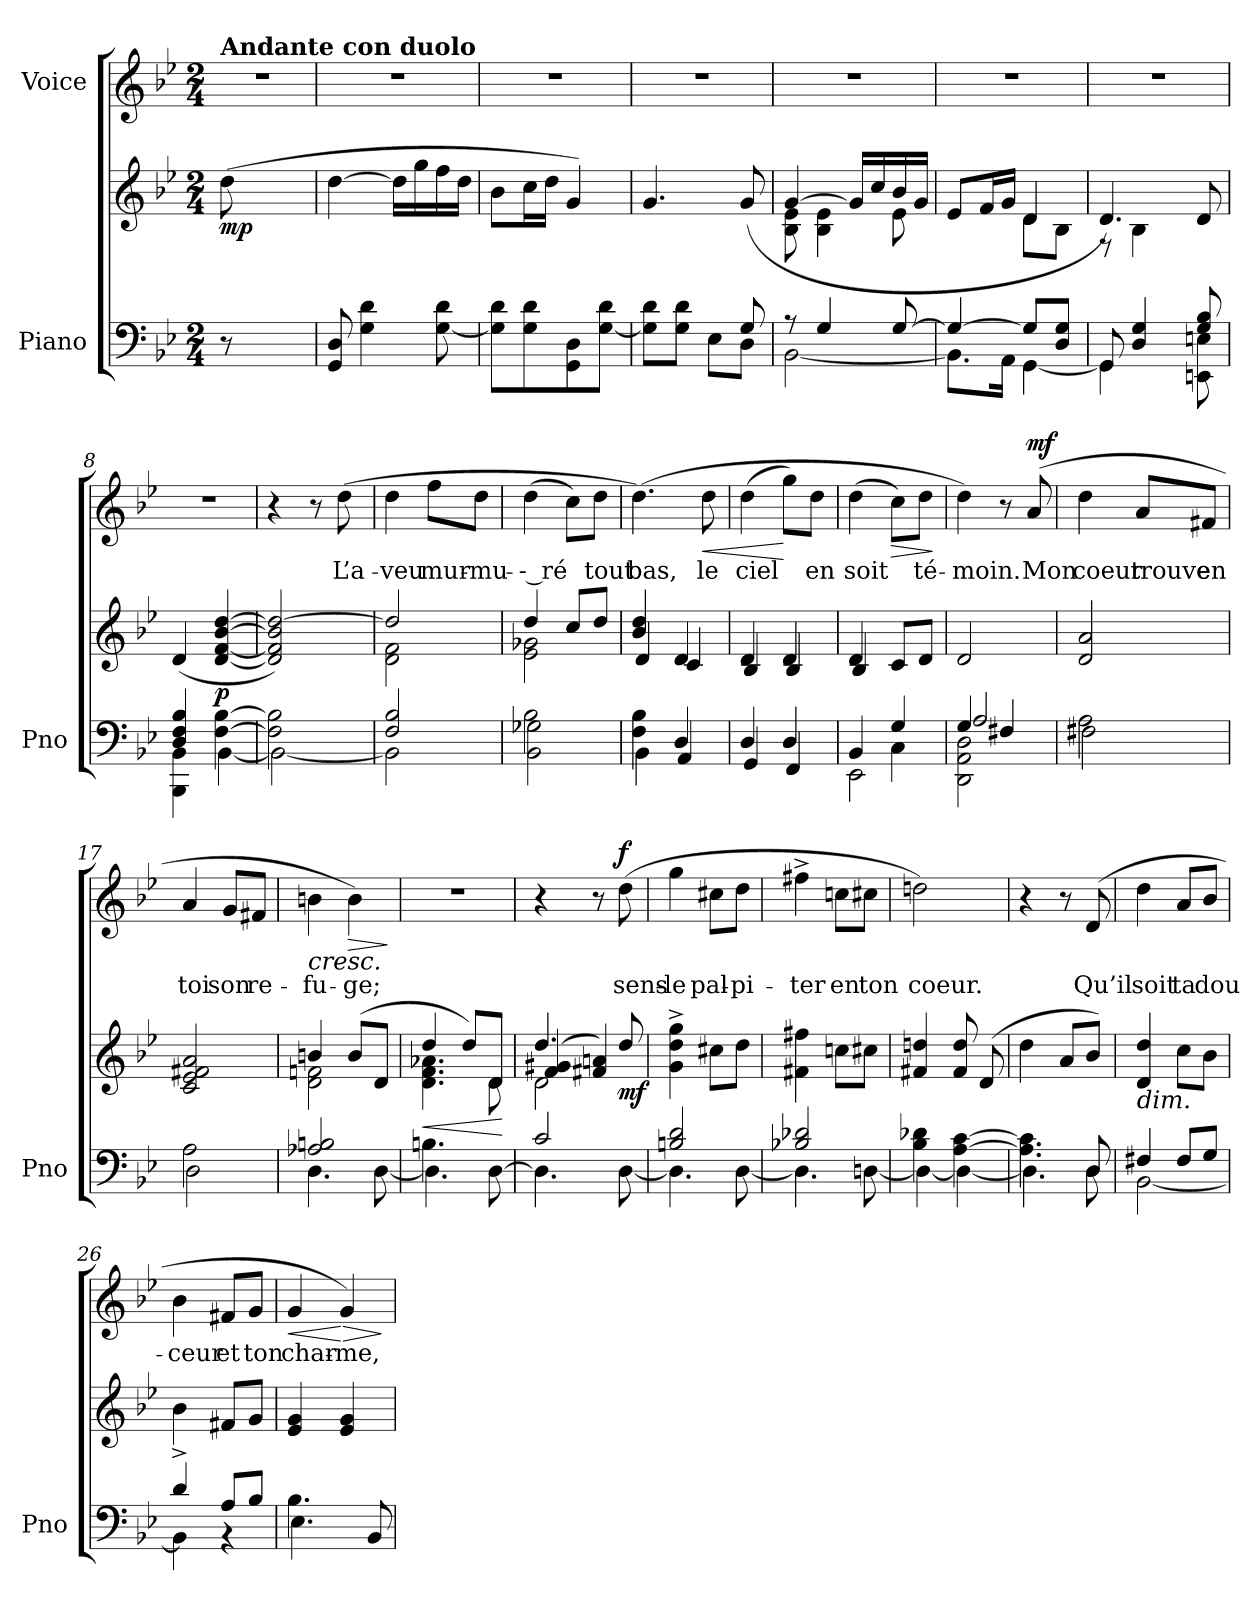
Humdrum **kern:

**kern	**kern	**dynam	**kern	**text	**dynam
*part2	*part2	*part2	*part1	*part1	*part1
*staff3	*staff2	*staff2/3	*staff1	*staff1	*staff1
*I"Piano	*	*	*I"Voice	*	*
*I'Pno	*	*	*	*	*
*clefF4	*clefG2	*	*clefG2	*	*
*k[b-e-]	*k[b-e-]	*	*k[b-e-]	*	*
*M2/4	*M2/4	*	*M2/4	*	*
=1	=1	=1	=1	=1	=1
!	!	!	!LO:TX:a:B:t=Andante con duolo	!	!
!	!	!LO:DY:b	!	!	!
8r	(8dd\	mp	2r	.	.
4.ryy	4.ryy	.	.	.	.
=2	=2	=2	=2	=2	=2
8GG/ 8D/	[4dd\	.	2r	.	.
4G\ 4d\	.	.	.	.	.
.	16dd\LL]	.	.	.	.
.	16gg\	.	.	.	.
[8G\ 8d\	16ff\	.	.	.	.
.	16dd\JJ	.	.	.	.
=3	=3	=3	=3	=3	=3
8G\] 8d\L	8b-\L	.	2r	.	.
8G\ 8d\	16cc\L	.	.	.	.
.	16dd\JJ	.	.	.	.
8GG\ 8D\	4g/)	.	.	.	.
[8G\ 8d\J	.	.	.	.	.
=4	=4	=4	=4	=4	=4
*^	*	*	*	*	*
8G\] 8d\L	4ryy	4.g/	.	2r	.	.
8G\ 8d\J	.	.	.	.	.	.
8ryy	8E-\L	.	.	.	.	.
8G/	8D\J	(8g/	.	.	.	.
=5	=5	=5	=5	=5	=5	=5
*	*	*^	*	*	*	*
8r	[2BB-\	[>4g/	8B-\ 8e-\	.	2r	.	.
4G/	.	.	4B-\ 4e-\	.	.	.	.
.	.	16g/LL]	.	.	.	.	.
.	.	16cc/	.	.	.	.	.
[8G/	.	16b-/	8e-\	.	.	.	.
.	.	16g/JJ	.	.	.	.	.
!!LO:LB:g=z
=6	=6	=6	=6	=6	=6	=6	=6
4G/_	8.BB-\L]	8e-/L	4ryy	.	2r	.	.
.	.	16f/L	.	.	.	.	.
.	16AA\Jk	16g/JJ	.	.	.	.	.
8G/L]	[4GG\	4d/	8d\L	.	.	.	.
8D/ 8G/J	.	.	8B-\J	.	.	.	.
=7	=7	=7	=7	=7	=7	=7	=7
8GG/	4GG\]	4.d/)	8r	.	2r	.	.
4D/ 4G/	.	.	4B-\	.	.	.	.
.	8ryy	.	.	.	.	.	.
8G/ 8B-/	8EEn\ 8En\	8d/	8ryy	.	.	.	.
*	*	*v	*v	*	*	*	*
=8	=8	=8	=8	=8	=8	=8
4D/ 4F/ 4B-/	4BBB-\ 4BB-\	(>4d/	.	2r	.	.
!	!	!	!LO:DY:b	!	!	!
[>4F\ [>4B-\	[4BB-\	[4d/ [4f/ [4b-/ [4dd/	p	.	.	.
=9	=9	=9	=9	=9	=9	=9
2F\] 2B-\]	2BB-\_	2d/] 2f/] 2b-/] 2dd/_)	.	4r	.	.
.	.	.	.	8r	.	.
!	!	!	!	!	!LO:LY:b	!
.	.	.	.	(8dd\	L’a-	.
=10	=10	=10	=10	=10	=10	=10
*	*	*^	*	*	*	*
!	!	!	!	!	!	!LO:LY:b	!
2F/ 2B-/	2BB-\]	2dd/]	2d\ 2f\	.	4dd\	-veu	.
!	!	!	!	!	!	!LO:LY:b	!
.	.	.	.	.	8ff\L	mur-	.
!	!	!	!	!	!	!LO:LY:b	!
.	.	.	.	.	8dd\J	-mu-	.
!!LO:LB:g=z
=11	=11	=11	=11	=11	=11	=11	=11
!	!	!	!	!	!	!LO:LY:b	!
2B-\	2BB-\ 2G-X\	4dd/	2e-\ 2g-X\	.	(4dd\	-- ré	.
.	.	8cc/L	.	.	8cc\L)	.	.
!	!	!	!	!	!	!LO:LY:b	!
.	.	8dd/J	.	.	8dd\J	tout	.
=12	=12	=12	=12	=12	=12	=12	=12
!	!	!	!	!	!	!LO:LY:b	!
4F\ 4B-\	4BB-\	4b-/ 4dd/	4d/	.	(4.dd\)	bas,	.
4D/	4AA/	4d/	4c/	.	.	.	.
!	!	!	!	!	!	!LO:LY:b	!LO:HP:b
.	.	.	.	.	8dd\	le	<
=13	=13	=13	=13	=13	=13	=13	=13
!	!	!	!	!	!	!LO:LY:b	!
4D/	4GG/	4d/	4B-/	.	(4dd\	ciel	.
4D/	4FF/	4d/	4B-/	.	8gg\L)	.	[
!	!	!	!	!	!	!LO:LY:b	!
.	.	.	.	.	8dd\J	en	.
=14	=14	=14	=14	=14	=14	=14	=14
*	*^	*	*	*	*	*	*
!	!	!	!	!	!	!	!LO:LY:b	!
4BB-/	2EE-\	4ryy	4d/	4B-/	.	(4dd\	soit	.
!	!	!	!	!	!	!	!	!LO:HP:b
4G/	.	4C\	8c/L	4ryy	.	8cc\L)	.	>
!	!	!	!	!	!	!	!LO:LY:b	!
.	.	.	8d/J	.	.	8dd\J	té-	.
*v	*v	*v	*	*	*	*	*	*
*	*v	*v	*	*	*	*
.	.	.	.	.	]
=15	=15	=15	=15	=15	=15
*^	*	*	*	*	*
*	*^	*	*	*	*	*
!	!	!	!	!	!	!LO:LY:b	!
4G/	2DD\ 2AA\ 2D\	2A/	2d/	.	4dd\)	-moin.	.
4F#X/	.	.	.	.	8r	.	.
!	!	!	!	!	!	!LO:LY:b	!LO:DY:a
.	.	.	.	.	(8a/	Mon	mf
*	*v	*v	*	*	*	*	*
!!LO:PB:g=z
=16	=16	=16	=16	=16	=16	=16
!	!	!	!	!	!LO:LY:b	!
2A\	2F#X\	2d/ 2a/	.	4dd\	coeur	.
!	!	!	!	!	!LO:LY:b	!
.	.	.	.	8a/L	trouve	.
!	!	!	!	!	!LO:LY:b	!
.	.	.	.	8f#X/J	en	.
=17	=17	=17	=17	=17	=17	=17
!	!	!	!	!	!LO:LY:b	!
2A\	2D\	2c/ 2e-/ 2f#X/ 2a/	.	4a/	toi	.
!	!	!	!	!	!LO:LY:b	!
.	.	.	.	8g/L	son	.
!	!	!	!	!	!LO:LY:b	!
.	.	.	.	8f#X/J	re-	.
=18	=18	=18	=18	=18	=18	=18
*	*	*^	*	*	*	*
!	!	!	!	!	!	!LO:LY:b	!LO:HP:b
2A-X/ 2Bn/	4.D\	4bn/	2d\ 2fn\	.	4bn\	-fu-	<
!	!	!	!	!	!	!LO:LY:b	!LO:HP:b
.	.	(8b/L	.	.	4b\)	-ge;	>
.	[8D\	8d/J	.	.	.	.	.
*v	*v	*	*	*	*	*	*
*	*v	*v	*	*	*	*
.	.	.	.	.	[ ]
=19	=19	=19	=19	=19	=19
*^	*	*	*	*	*
!	!	!	!LO:HP:b	!	!	!
*	*	*^	*	*	*	*
4.Bn\	4.D\]	4dd/	4.d\ 4.f\ 4.a-X\	<	2r	.	.
.	.	8dd/L)	.	.	.	.	.
8ryy	[8D\	8d/J	8d\	.	.	.	.
*v	*v	*	*	*	*	*	*
*	*v	*v	*	*	*	*
.	.	[	.	.	.
=20	=20	=20	=20	=20	=20
*^	*^	*	*	*	*
*	*	*	*^	*	*	*	*
2c/	4.D\]	4.dd/	2d\	(4f/ 4g#X/	.	4r	.	.
.	.	.	.	4f#X/ 4an/)	.	8r	.	.
!	!	!	!	!	!LO:DY:b	!	!LO:LY:b	!LO:DY:a
.	[8D\	8dd/	.	.	mf	(8dd\	sens-	f
*	*	*v	*v	*v	*	*	*	*
!!LO:LB:g=z
=21	=21	=21	=21	=21	=21	=21
!	!	!	!	!	!LO:LY:b	!
2Bn/ 2d/	4.D\]	4g\^ 4dd\^ 4gg\^	.	4gg\	-le	.
!	!	!	!	!	!LO:LY:b	!
.	.	8cc#X\L	.	8cc#X\L	pal-	.
!	!	!	!	!	!LO:LY:b	!
.	[8D\	8dd\J	.	8dd\J	-pi-	.
=22	=22	=22	=22	=22	=22	=22
!	!	!	!	!	!LO:LY:b	!
2B-X/ 2d-X/	4.Dn\]	4f#X\ 4ff#X\	.	4ff#X^\	-ter	.
!	!	!	!	!	!LO:LY:b	!
.	.	8ccn\L	.	8ccn\L	en	.
!	!	!	!	!	!LO:LY:b	!
.	[8Dn\	8cc#X\J	.	8cc#X\J	ton	.
=23	=23	=23	=23	=23	=23	=23
!	!	!	!	!	!LO:LY:b	!
4B-\ 4d-X\	4D\_	4f#X/ 4ddn/	.	2ddn\)	coeur.	.
[>4A\ [>4c\	4D\_	8f#/ 8dd/	.	.	.	.
.	.	(>8d/	.	.	.	.
=24	=24	=24	=24	=24	=24	=24
4.A\] 4.c\]	4.D\]	4dd\	.	4r	.	.
.	.	8a/L	.	8r	.	.
!	!	!	!	!	!LO:LY:b	!
8D/	8D\	8b-/J)	.	(8d/	Qu’il	.
=25	=25	=25	=25	=25	=25	=25
!	!	!LO:TX:b:i:t=dim.	!	!	!	!
!	!	!	!	!	!LO:LY:b	!
4F#X/	[2BB-\	4d/ 4dd/	.	4dd\	soit	.
!	!	!	!	!	!LO:LY:b	!
8F#/L	.	8cc\L	.	8a/L	ta	.
!	!	!	!	!	!LO:LY:b	!
8G/J	.	8b-\J	.	8b-/J	dou-	.
!!LO:LB:g=z
=26	=26	=26	=26	=26	=26	=26
!	!	!	!	!	!LO:LY:b	!
4d^/	4BB-\]	4b-\	.	4b-\	-ceur	.
!	!	!	!	!	!LO:LY:b	!
8A/L	4r	8f#X/L	.	8f#X/L	et	.
!	!	!	!	!	!LO:LY:b	!
8B-/J	.	8g/J	.	8g/J	ton	.
=27	=27	=27	=27	=27	=27	=27
!	!	!	!	!	!LO:LY:b	!LO:HP:b
4.B-\	4.E-\	4e-/ 4g/	.	4g/	char-	<
!	!	!	!	!	!LO:LY:b	!LO:HP:n=1:b
.	.	4e-/ 4g/	.	4g/)	-me,	[ >
8BB-/	8ryy	.	.	.	.	.
*v	*v	*	*	*	*	*
.	.	.	.	.	]
=	=	=	=	=	=
*-	*-	*-	*-	*-	*-
